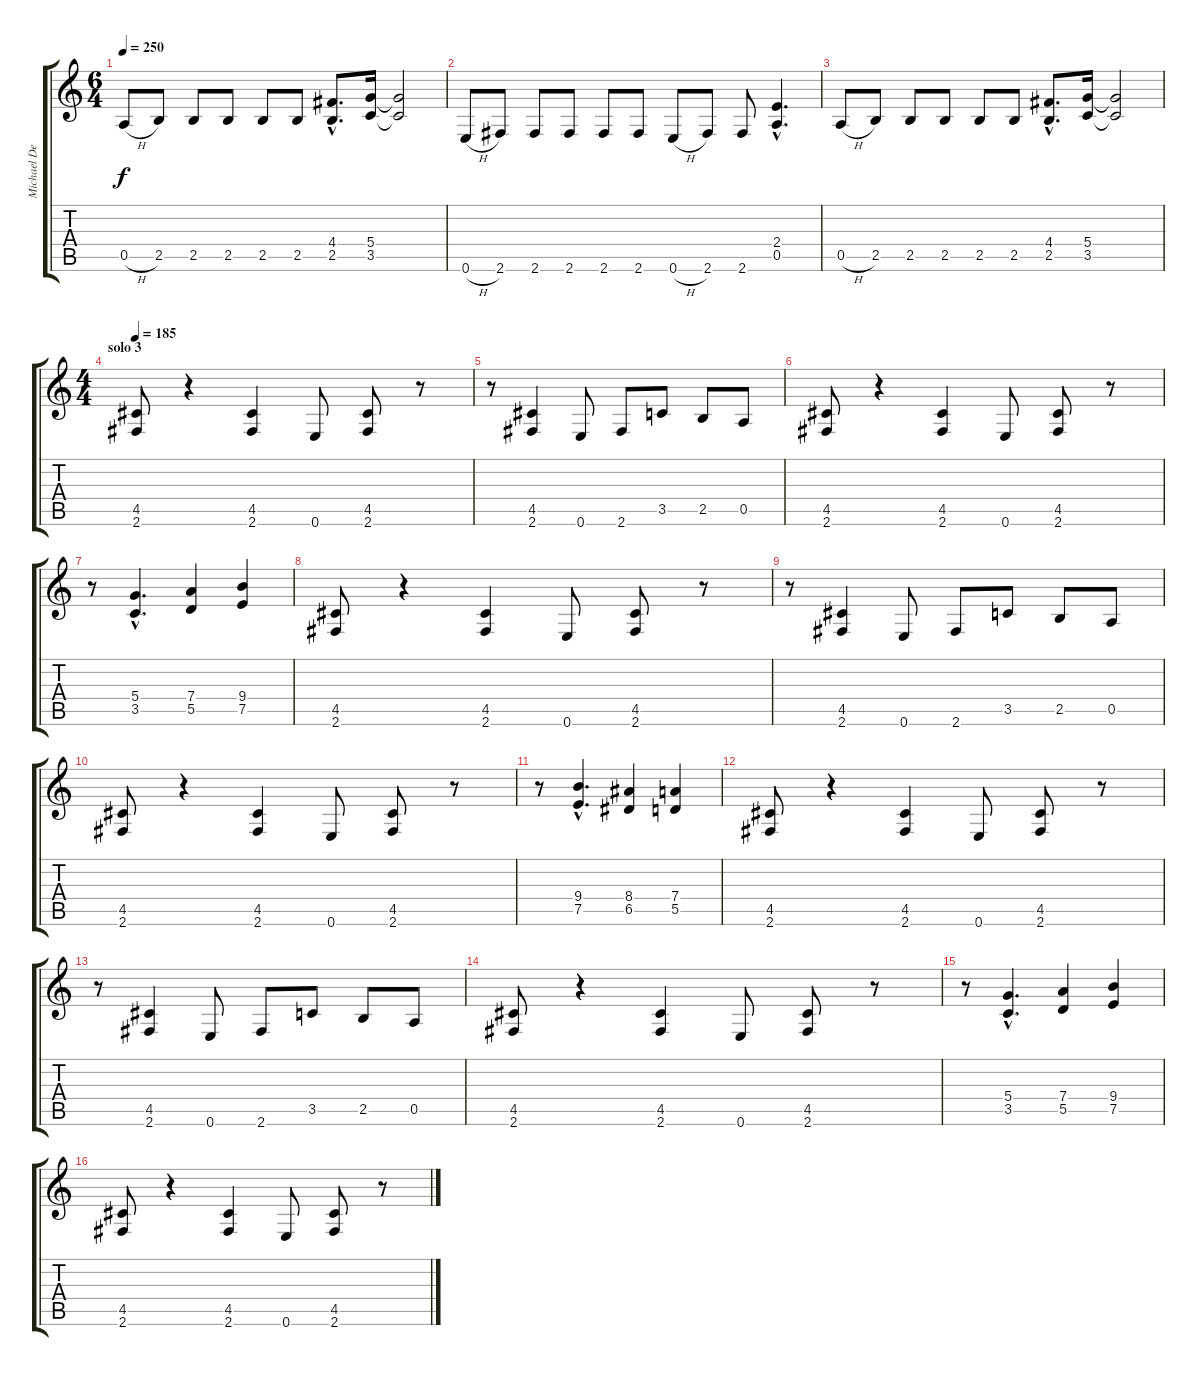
\track ("Michael Denner" "Michael De") {instrument distortionguitar}
\staff {score tabs}
\tuning (E4 B3 G3 D3 A2 E2) {hide}
\ts (6 4)
\tempo 250
\clef g2
\ks c
0.5{h}.8{dy f} 2.5.8 2.5.8 2.5.8 2.5.8 2.5.8 (4.4{hac} 2.5{hac}).8{d} (5.4 3.5).16 (5.4{t} 3.5{t}).2 |
0.6{h}.8 2.6.8 2.6.8 2.6.8 2.6.8 2.6.8 0.6{h}.8 2.6.8 2.6.8 (2.4{hac} 0.5{hac}).4{d} |
0.5{h}.8 2.5.8 2.5.8 2.5.8 2.5.8 2.5.8 (4.4{hac} 2.5{hac}).8{d} (5.4 3.5).16 (5.4{t} 3.5{t}).2 |
\ts (4 4)
\section ("" "solo 3")
\tempo 185
(4.5 2.6).8 r.4 (4.5 2.6).4 0.6.8 (4.5 2.6).8 r.8 |
r.8 (4.5 2.6).4 0.6.8 2.6.8 3.5.8 2.5.8 0.5.8 |
(4.5 2.6).8 r.4 (4.5 2.6).4 0.6.8 (4.5 2.6).8 r.8 |
r.8 (5.4{hac} 3.5{hac}).4{d} (7.4 5.5).4 (9.4 7.5).4 |
(4.5 2.6).8 r.4 (4.5 2.6).4 0.6.8 (4.5 2.6).8 r.8 |
r.8 (4.5 2.6).4 0.6.8 2.6.8 3.5.8 2.5.8 0.5.8 |
(4.5 2.6).8 r.4 (4.5 2.6).4 0.6.8 (4.5 2.6).8 r.8 |
r.8 (9.4{hac} 7.5{hac}).4{d} (8.4 6.5).4 (7.4 5.5).4 |
(4.5 2.6).8 r.4 (4.5 2.6).4 0.6.8 (4.5 2.6).8 r.8 |
r.8 (4.5 2.6).4 0.6.8 2.6.8 3.5.8 2.5.8 0.5.8 |
(4.5 2.6).8 r.4 (4.5 2.6).4 0.6.8 (4.5 2.6).8 r.8 |
r.8 (5.4{hac} 3.5{hac}).4{d} (7.4 5.5).4 (9.4 7.5).4 |
(4.5 2.6).8 r.4 (4.5 2.6).4 0.6.8 (4.5 2.6).8 r.8
